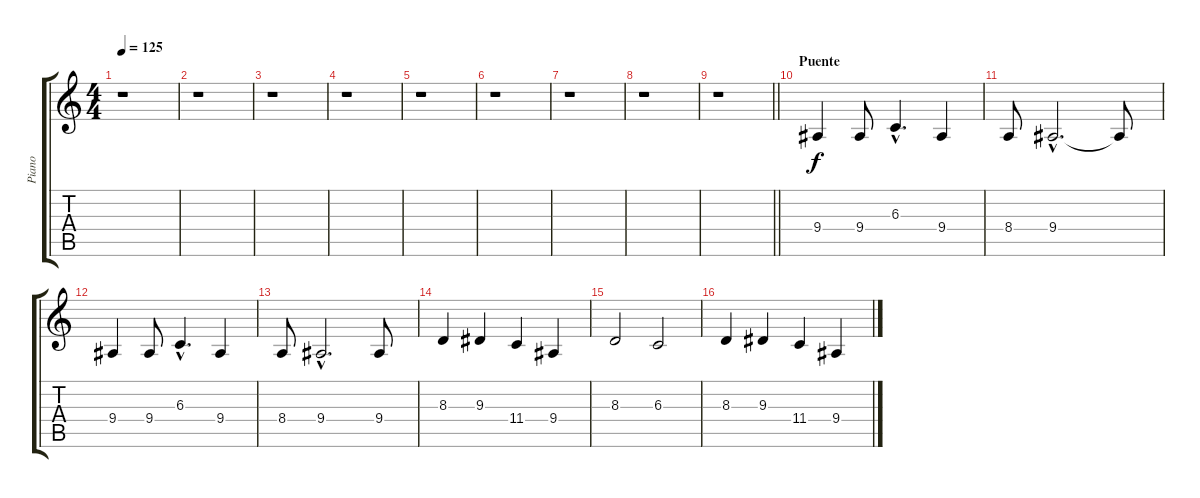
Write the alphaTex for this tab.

\track ("Piano" "Piano") {instrument electricgrandpiano}
\staff {score tabs}
\tuning (Eb4 Bb3 Gb3 Db3 Ab2 Eb2) {hide}
\ts (4 4)
\tempo 125
\clef g2
\ks c
r.1{dy f} |
r.1 |
r.1 |
r.1 |
r.1 |
r.1 |
r.1 |
r.1 |
\barLineRight lightlight
r.1 |
\section ("" "Puente")
9.4.4 9.4.8 6.3{hac}.4{d} 9.4.4 |
8.4.8 9.4{hac}.2{d} 9.4{t}.8 |
9.4.4 9.4.8 6.3{hac}.4{d} 9.4.4 |
8.4.8 9.4{hac}.2{d} 9.4.8 |
8.3.4 9.3.4 11.4.4 9.4.4 |
8.3.2 6.3.2 |
8.3.4 9.3.4 11.4.4 9.4.4
